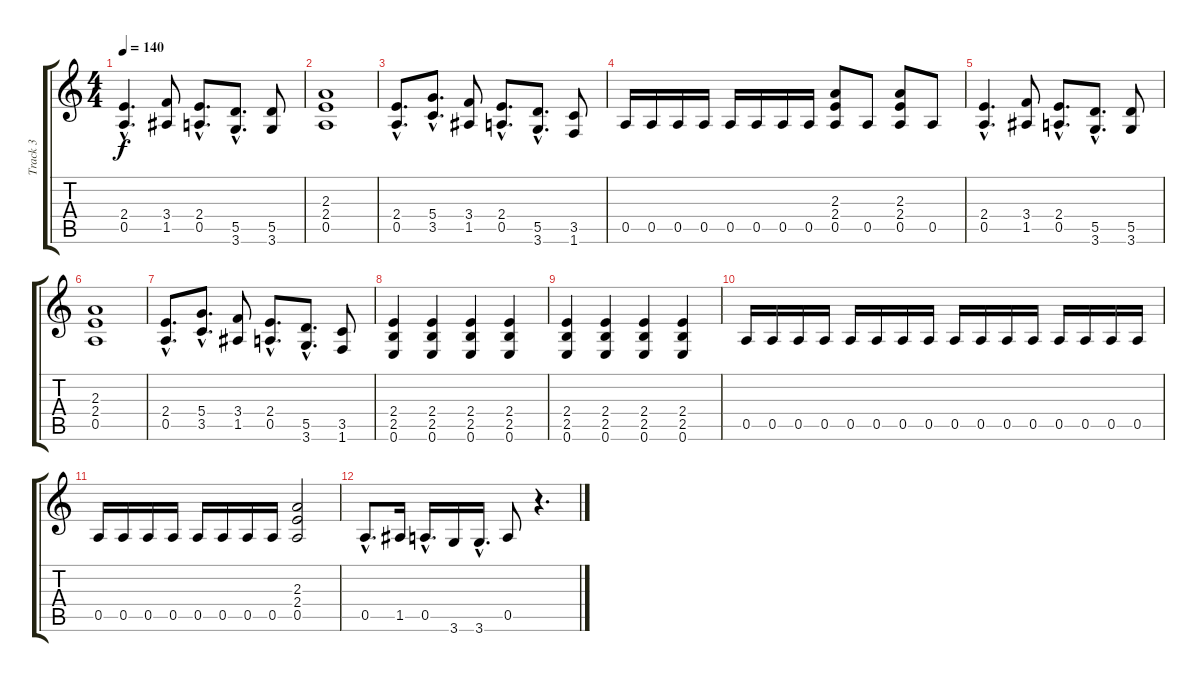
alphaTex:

\track ("Track 3" "Track 3") {instrument distortionguitar}
\staff {score tabs}
\tuning (E4 B3 G3 D3 A2 E2) {hide}
\ts (4 4)
\tempo 140
\clef g2
\ks c
(2.4{hac} 0.5{hac}).4{d dy f} (3.4 1.5).8 (2.4{hac} 0.5{hac}).8{d} (5.5{hac} 3.6{hac}).8{d} (5.5 3.6).8 |
(2.3 2.4 0.5).1 |
(2.4{hac} 0.5{hac}).8{d} (5.4{hac} 3.5{hac}).8{d} (3.4 1.5).8 (2.4{hac} 0.5{hac}).8{d} (5.5{hac} 3.6{hac}).8{d} (3.5 1.6).8 |
0.5.16 0.5.16 0.5.16 0.5.16 0.5.16 0.5.16 0.5.16 0.5.16 (2.3 2.4 0.5).8 0.5.8 (2.3 2.4 0.5).8 0.5.8 |
(2.4{hac} 0.5{hac}).4{d} (3.4 1.5).8 (2.4{hac} 0.5{hac}).8{d} (5.5{hac} 3.6{hac}).8{d} (5.5 3.6).8 |
(2.3 2.4 0.5).1 |
(2.4{hac} 0.5{hac}).8{d} (5.4{hac} 3.5{hac}).8{d} (3.4 1.5).8 (2.4{hac} 0.5{hac}).8{d} (5.5{hac} 3.6{hac}).8{d} (3.5 1.6).8 |
(2.4 2.5 0.6).4 (2.4 2.5 0.6).4 (2.4 2.5 0.6).4 (2.4 2.5 0.6).4 |
(2.4 2.5 0.6).4 (2.4 2.5 0.6).4 (2.4 2.5 0.6).4 (2.4 2.5 0.6).4 |
0.5.16 0.5.16 0.5.16 0.5.16 0.5.16 0.5.16 0.5.16 0.5.16 0.5.16 0.5.16 0.5.16 0.5.16 0.5.16 0.5.16 0.5.16 0.5.16 |
0.5.16 0.5.16 0.5.16 0.5.16 0.5.16 0.5.16 0.5.16 0.5.16 (2.3 2.4 0.5).2 |
0.5{hac}.8{d} 1.5.16 0.5{hac}.16{d} 3.6.16 3.6{hac}.16{d} 0.5.8 r.4{d}
